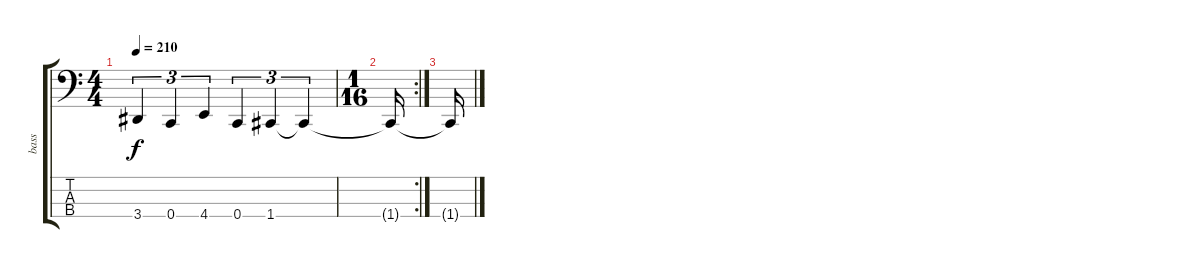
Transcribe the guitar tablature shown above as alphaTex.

\track ("bass" "bass") {instrument electricbasspick}
\staff {score tabs}
\tuning (F2 C2 G1 C1) {hide}
\ts (4 4)
\tempo 210
\clef f4
\ks c
3.4.4{tu (3 2) dy f} 0.4.4{tu (3 2)} 4.4.4{tu (3 2)} 0.4.4{tu (3 2)} 1.4.4{tu (3 2)} 1.4{t}.4{tu (3 2)} |
\rc 2
\ts (1 16)
1.4{t}.16 |
1.4{t}.16
